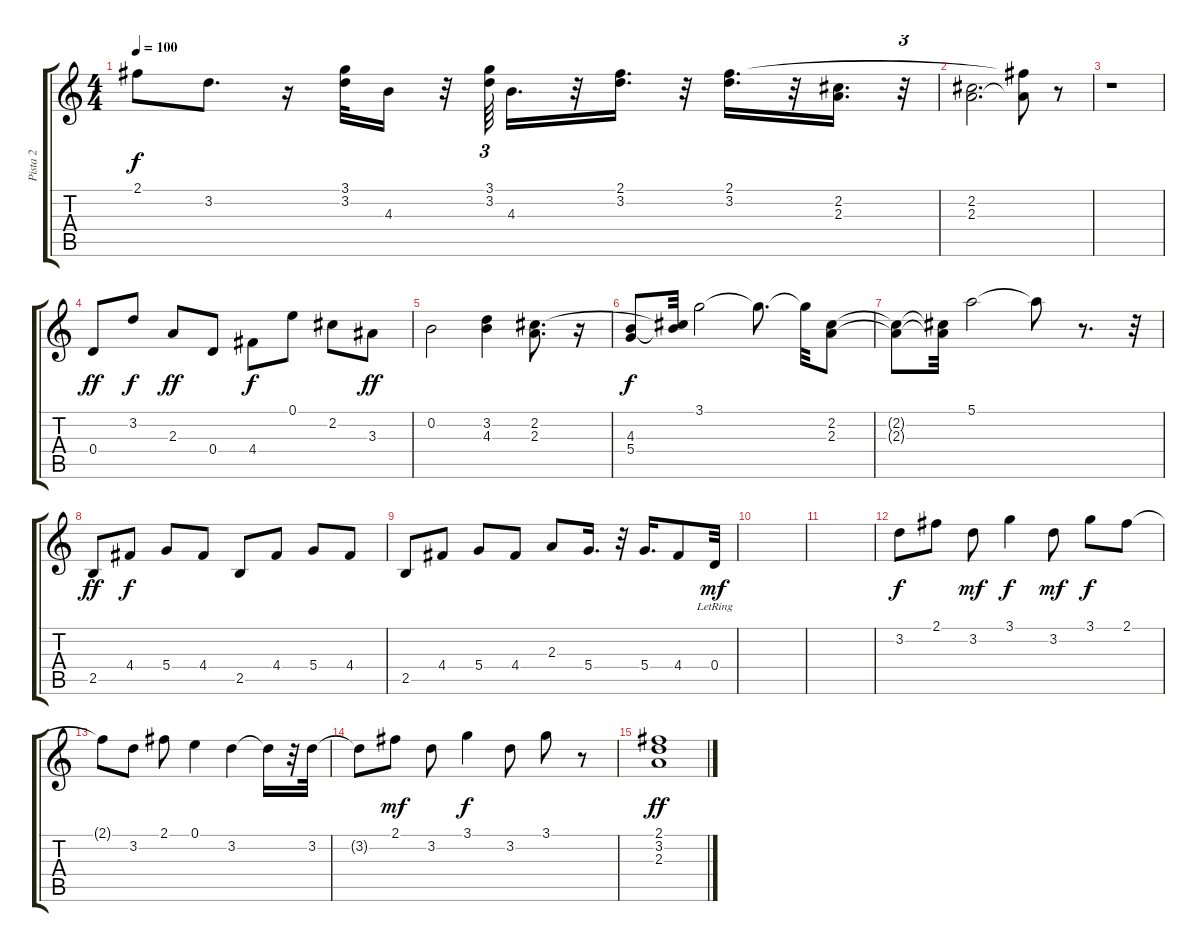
\track ("Pista 2" "Pista 2") {instrument acousticguitarsteel}
\staff {score tabs}
\tuning (E4 B3 G3 D3 A2 E2) {hide}
\ts (4 4)
\tempo 100
\clef g2
\ks c
2.1{t}.8{dy f} 3.2.8{d} r.16 (3.1 3.2).32 4.3.16 r.32 (3.1 3.2).64{tu (3 2)} 4.3.16{d} r.32 (2.1 3.2).16{d} r.32 (2.1 3.2).16{d} r.32 (2.2 2.3).16{d} r.32{tu (3 2)} |
(2.2 2.3).2{d} (2.1{t} 2.3{t}).8 r.8 |
r.1 |
0.4.8{dy ff} 3.2.8{dy f} 2.3.8{dy ff} 0.4.8 4.4.8{dy f} 0.1.8 2.2.8 3.3.8{dy ff} |
0.2.2 (3.2 4.3).4 (2.2 2.3).8{d} r.16 |
(4.3 5.4).8{dy f} (2.2{t} 4.3{t}).32 3.1.2 3.1{t}.8{d} 3.1{t}.32 (2.2 2.3).8 |
(2.2{t} 2.3{t}).8 (2.2{t} 2.3{t}).32 5.1.2 5.1{t}.8 r.8{d} r.32 |
2.5.8{dy ff} 4.4.8{dy f} 5.4.8 4.4.8 2.5.8 4.4.8 5.4.8 4.4.8 |
2.5.8 4.4.8 5.4.8 4.4.8 2.3.8 5.4.16{d} r.32 5.4.16{d} 4.4.8 0.4{lr}.32{dy mf} |
|
|
3.2.8{dy f} 2.1.8 3.2.8{dy mf} 3.1.4{dy f} 3.2.8{dy mf} 3.1.8{dy f} 2.1.8 |
2.1{t}.8 3.2.8 2.1.8 0.1.4 3.2.4 3.2{t}.16 r.32 3.2.32 |
3.2{t}.8 2.1.8{dy mf} 3.2.8 3.1.4{dy f} 3.2.8 3.1.8 r.8 |
(2.1 3.2 2.3).1{dy ff}
